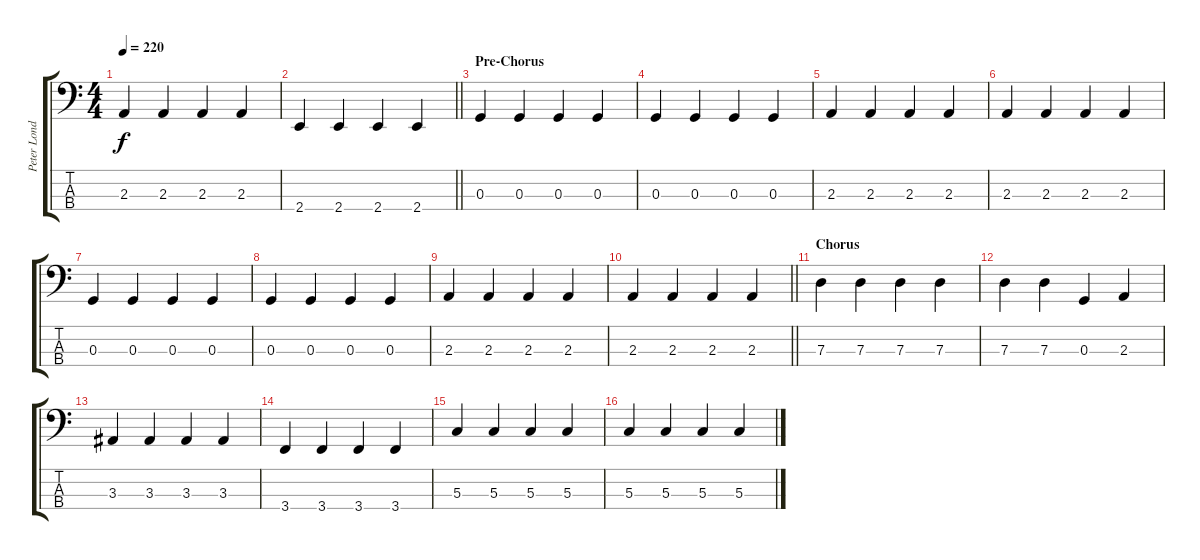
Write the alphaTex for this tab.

\track ("Peter London (Bass)" "Peter Lond") {instrument electricbassfinger}
\staff {score tabs}
\tuning (F2 C2 G1 D1) {hide}
\ts (4 4)
\tempo 220
\clef f4
\ks c
2.3.4{dy f} 2.3.4 2.3.4 2.3.4 |
\barLineRight lightlight
2.4.4 2.4.4 2.4.4 2.4.4 |
\section ("" "Pre-Chorus")
0.3.4 0.3.4 0.3.4 0.3.4 |
0.3.4 0.3.4 0.3.4 0.3.4 |
2.3.4 2.3.4 2.3.4 2.3.4 |
2.3.4 2.3.4 2.3.4 2.3.4 |
0.3.4 0.3.4 0.3.4 0.3.4 |
0.3.4 0.3.4 0.3.4 0.3.4 |
2.3.4 2.3.4 2.3.4 2.3.4 |
\barLineRight lightlight
2.3.4 2.3.4 2.3.4 2.3.4 |
\section ("" "Chorus")
7.3.4 7.3.4 7.3.4 7.3.4 |
7.3.4 7.3.4 0.3.4 2.3.4 |
3.3.4 3.3.4 3.3.4 3.3.4 |
3.4.4 3.4.4 3.4.4 3.4.4 |
5.3.4 5.3.4 5.3.4 5.3.4 |
5.3.4 5.3.4 5.3.4 5.3.4
